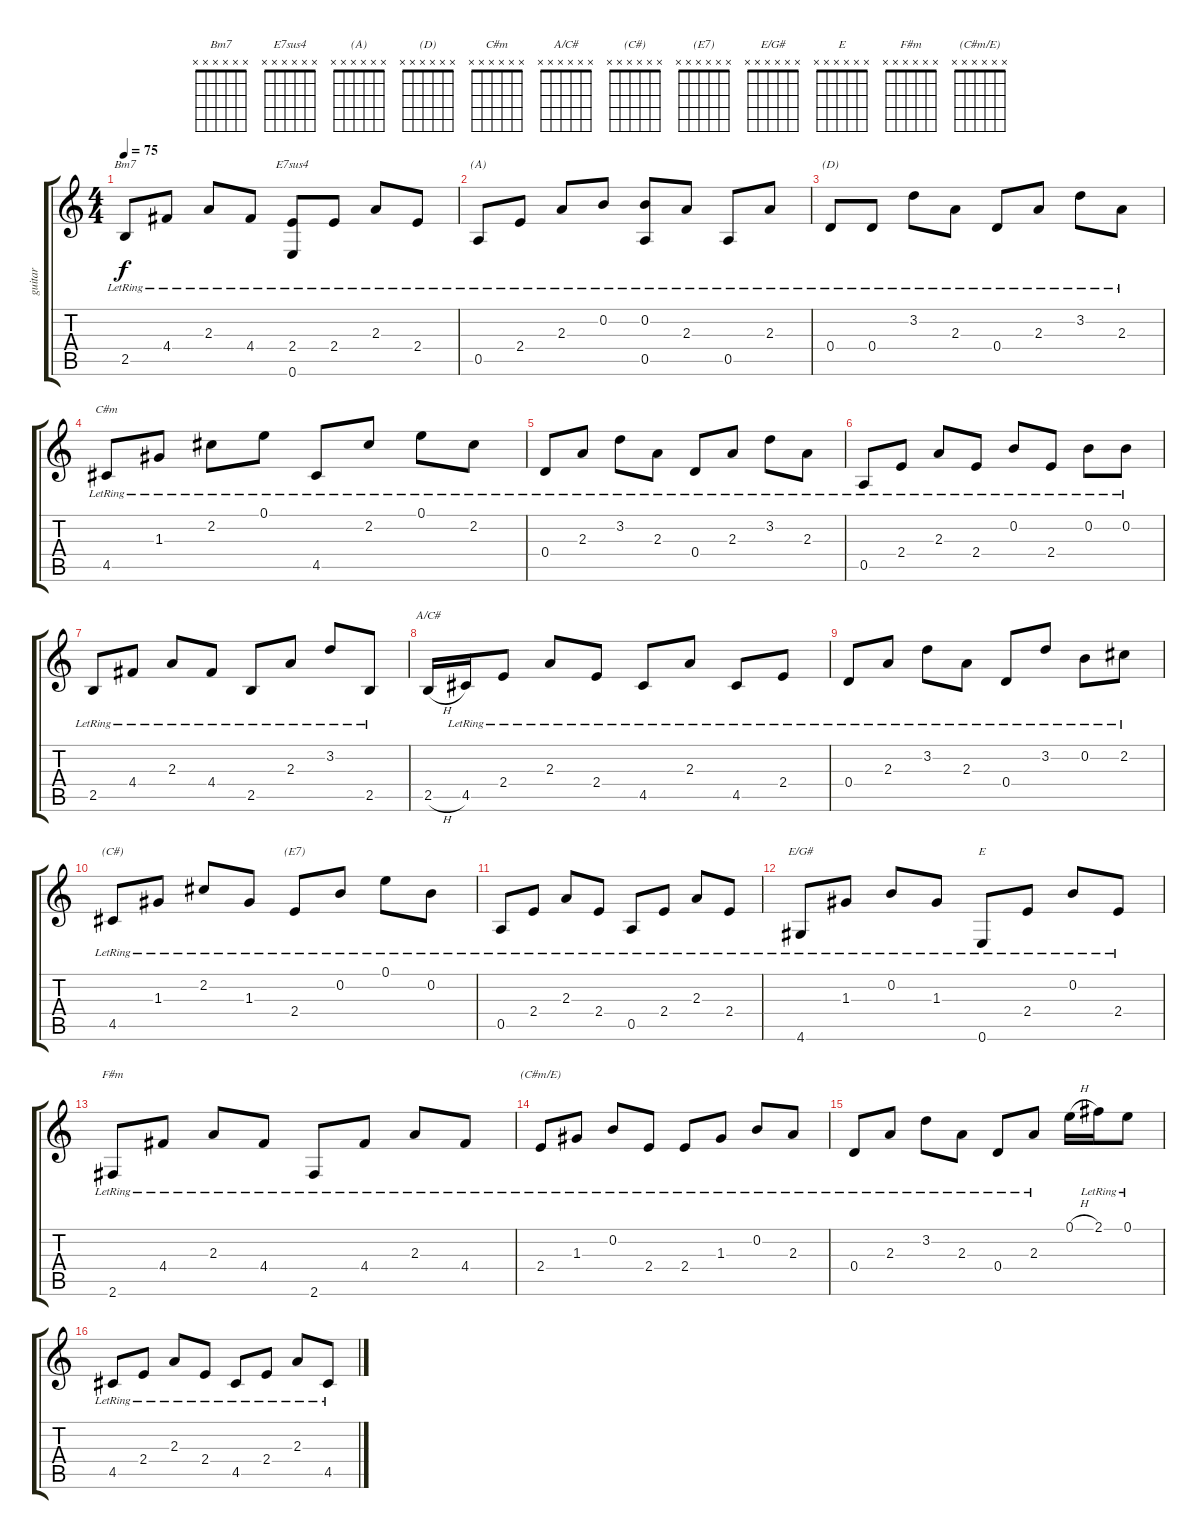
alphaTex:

\track ("guitar" "guitar") {instrument electricguitarjazz}
\staff {score tabs}
\tuning (E4 B3 G3 D3 A2 E2) {hide}
\chord ("Bm7" x x x x x x)
\chord ("E7sus4" x x x x x x)
\chord ("(A)" x x x x x x)
\chord ("(D)" x x x x x x)
\chord ("C#m" x x x x x x)
\chord ("A/C#" x x x x x x)
\chord ("(C#)" x x x x x x)
\chord ("(E7)" x x x x x x)
\chord ("E/G#" x x x x x x)
\chord ("E" x x x x x x)
\chord ("F#m" x x x x x x)
\chord ("(C#m/E)" x x x x x x)
\ts (4 4)
\tempo 75
\clef g2
\ks c
2.5{lr}.8{ch "Bm7" dy f} 4.4{lr}.8 2.3{lr}.8 4.4{lr}.8 (2.4{lr} 0.6{lr}).8{ch "E7sus4"} 2.4{lr}.8 2.3{lr}.8 2.4{lr}.8 |
0.5{lr}.8{ch "(A)"} 2.4{lr}.8 2.3{lr}.8 0.2{lr}.8 (0.2{lr} 0.5{lr}).8 2.3{lr}.8 0.5{lr}.8 2.3{lr}.8 |
0.4{lr}.8{ch "(D)"} 0.4{lr}.8 3.2{lr}.8 2.3{lr}.8 0.4{lr}.8 2.3{lr}.8 3.2{lr}.8 2.3{lr}.8 |
4.5{lr}.8{ch "C#m"} 1.3{lr}.8 2.2{lr}.8 0.1{lr}.8 4.5{lr}.8 2.2{lr}.8 0.1{lr}.8 2.2{lr}.8 |
0.4{lr}.8 2.3{lr}.8 3.2{lr}.8 2.3{lr}.8 0.4{lr}.8 2.3{lr}.8 3.2{lr}.8 2.3{lr}.8 |
0.5{lr}.8 2.4{lr}.8 2.3{lr}.8 2.4{lr}.8 0.2{lr}.8 2.4{lr}.8 0.2{lr}.8 0.2{lr}.8 |
2.5{lr}.8 4.4{lr}.8 2.3{lr}.8 4.4{lr}.8 2.5{lr}.8 2.3{lr}.8 3.2{lr}.8 2.5{lr}.8 |
2.5{h}.16{ch "A/C#"} 4.5{lr}.16 2.4{lr}.8 2.3{lr}.8 2.4{lr}.8 4.5{lr}.8 2.3{lr}.8 4.5{lr}.8 2.4{lr}.8 |
0.4{lr}.8 2.3{lr}.8 3.2{lr}.8 2.3{lr}.8 0.4{lr}.8 3.2{lr}.8 0.2{lr}.8 2.2{lr}.8 |
4.5{lr}.8{ch "(C#)"} 1.3{lr}.8 2.2{lr}.8 1.3{lr}.8 2.4{lr}.8{ch "(E7)"} 0.2{lr}.8 0.1{lr}.8 0.2{lr}.8 |
0.5{lr}.8 2.4{lr}.8 2.3{lr}.8 2.4{lr}.8 0.5{lr}.8 2.4{lr}.8 2.3{lr}.8 2.4{lr}.8 |
4.6{lr}.8{ch "E/G#"} 1.3{lr}.8 0.2{lr}.8 1.3{lr}.8 0.6{lr}.8{ch "E"} 2.4{lr}.8 0.2{lr}.8 2.4{lr}.8 |
2.6{lr}.8{ch "F#m"} 4.4{lr}.8 2.3{lr}.8 4.4{lr}.8 2.6{lr}.8 4.4{lr}.8 2.3{lr}.8 4.4{lr}.8 |
2.4{lr}.8{ch "(C#m/E)"} 1.3{lr}.8 0.2{lr}.8 2.4{lr}.8 2.4{lr}.8 1.3{lr}.8 0.2{lr}.8 2.3{lr}.8 |
0.4{lr}.8 2.3{lr}.8 3.2{lr}.8 2.3{lr}.8 0.4{lr}.8 2.3{lr}.8 0.1{h}.16 2.1{lr}.16 0.1{lr}.8 |
4.5{lr}.8 2.4{lr}.8 2.3{lr}.8 2.4{lr}.8 4.5{lr}.8 2.4{lr}.8 2.3{lr}.8 4.5{lr}.8
